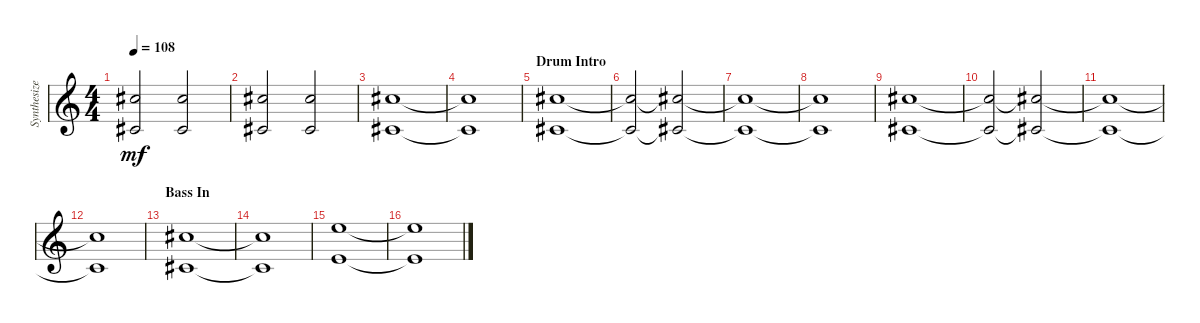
\track ("Synthesizer" "Synthesize") {instrument synthbass1}
\staff {score}
\tuning (E4 B3 G3 D3 A2 E2 B1) {hide}
\ts (4 4)
\tempo 108
\clef g2
\ks c
(2.2 4.5).2{dy mf instrument synthbass1} (2.2 4.5).2 |
(2.2 4.5).2 (2.2 4.5).2 |
(2.2 4.5).1 |
(2.2{t} 4.5{t}).1 |
\section ("" "Drum Intro")
(2.2 4.5).1 |
(2.2{t} 4.5{t}).2 (2.2{t} 4.5{t}).2 |
(2.2{t} 4.5{t}).1 |
(2.2{t} 4.5{t}).1 |
(2.2 4.5).1 |
(2.2{t} 4.5{t}).2 (2.2{t} 4.5{t}).2 |
(2.2{t} 4.5{t}).1 |
(2.2{t} 4.5{t}).1 |
\section ("" "Bass In")
(2.2 4.5).1 |
(2.2{t} 4.5{t}).1 |
(0.1 2.4).1 |
(0.1{t} 2.4{t}).1
